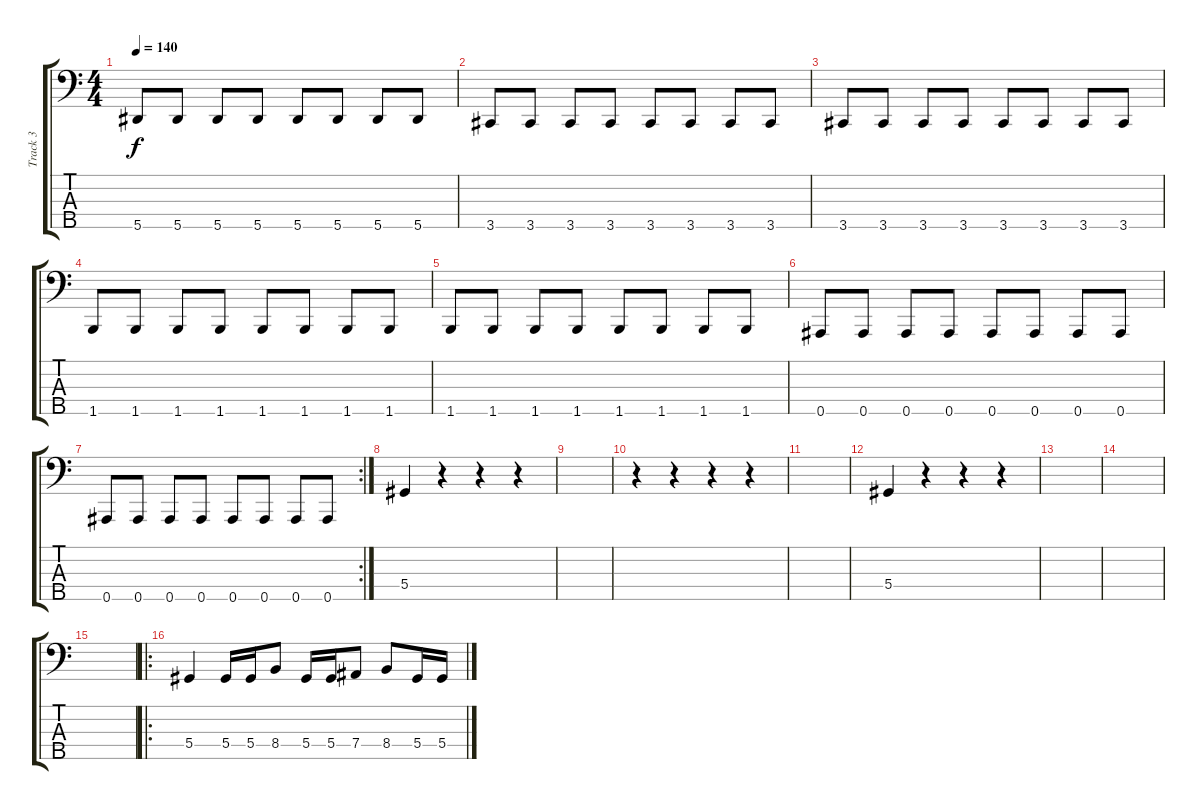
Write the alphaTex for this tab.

\track ("Track 3" "Track 3") {instrument electricbassfinger}
\staff {score tabs}
\tuning (Gb2 Db2 Ab1 Eb1 Bb0) {hide}
\ts (4 4)
\tempo 140
\clef f4
\ks c
5.5.8{dy f} 5.5.8 5.5.8 5.5.8 5.5.8 5.5.8 5.5.8 5.5.8 |
3.5.8 3.5.8 3.5.8 3.5.8 3.5.8 3.5.8 3.5.8 3.5.8 |
3.5.8 3.5.8 3.5.8 3.5.8 3.5.8 3.5.8 3.5.8 3.5.8 |
1.5.8 1.5.8 1.5.8 1.5.8 1.5.8 1.5.8 1.5.8 1.5.8 |
1.5.8 1.5.8 1.5.8 1.5.8 1.5.8 1.5.8 1.5.8 1.5.8 |
0.5.8 0.5.8 0.5.8 0.5.8 0.5.8 0.5.8 0.5.8 0.5.8 |
\rc 2
0.5.8 0.5.8 0.5.8 0.5.8 0.5.8 0.5.8 0.5.8 0.5.8 |
5.4.4 r.4 r.4 r.4 |
|
r.4 r.4 r.4 r.4 |
|
5.4.4 r.4 r.4 r.4 |
|
|
|
\ro
5.4.4 5.4.16 5.4.16 8.4.8 5.4.16 5.4.16 7.4.8 8.4.8 5.4.16 5.4.16
